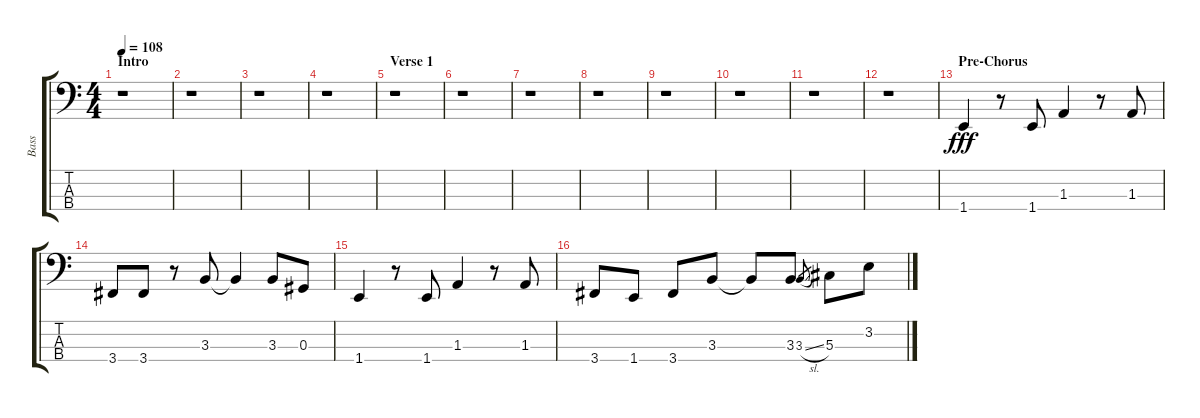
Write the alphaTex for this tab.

\track ("Bass" "Bass") {instrument electricbasspick}
\staff {score tabs}
\tuning (Gb2 Db2 Ab1 Eb1) {hide}
\ts (4 4)
\section ("" "Intro")
\tempo 108
\clef f4
\ks c
r.1{dy fff instrument electricbasspick} |
r.1 |
r.1 |
r.1 |
\section ("" "Verse 1")
r.1 |
r.1 |
r.1 |
r.1 |
r.1 |
r.1 |
r.1 |
r.1 |
\section ("" "Pre-Chorus")
1.4.4 r.8 1.4.8 1.3.4 r.8 1.3.8 |
3.4.8 3.4.8 r.8 3.3.8 3.3{t}.4 3.3.8 0.3.8 |
1.4.4 r.8 1.4.8 1.3.4 r.8 1.3.8 |
3.4.8 1.4.8 3.4.8 3.3.8 3.3{t}.8 3.3.8 3.3{sl}.8{gr} 5.3.8 3.2.8
